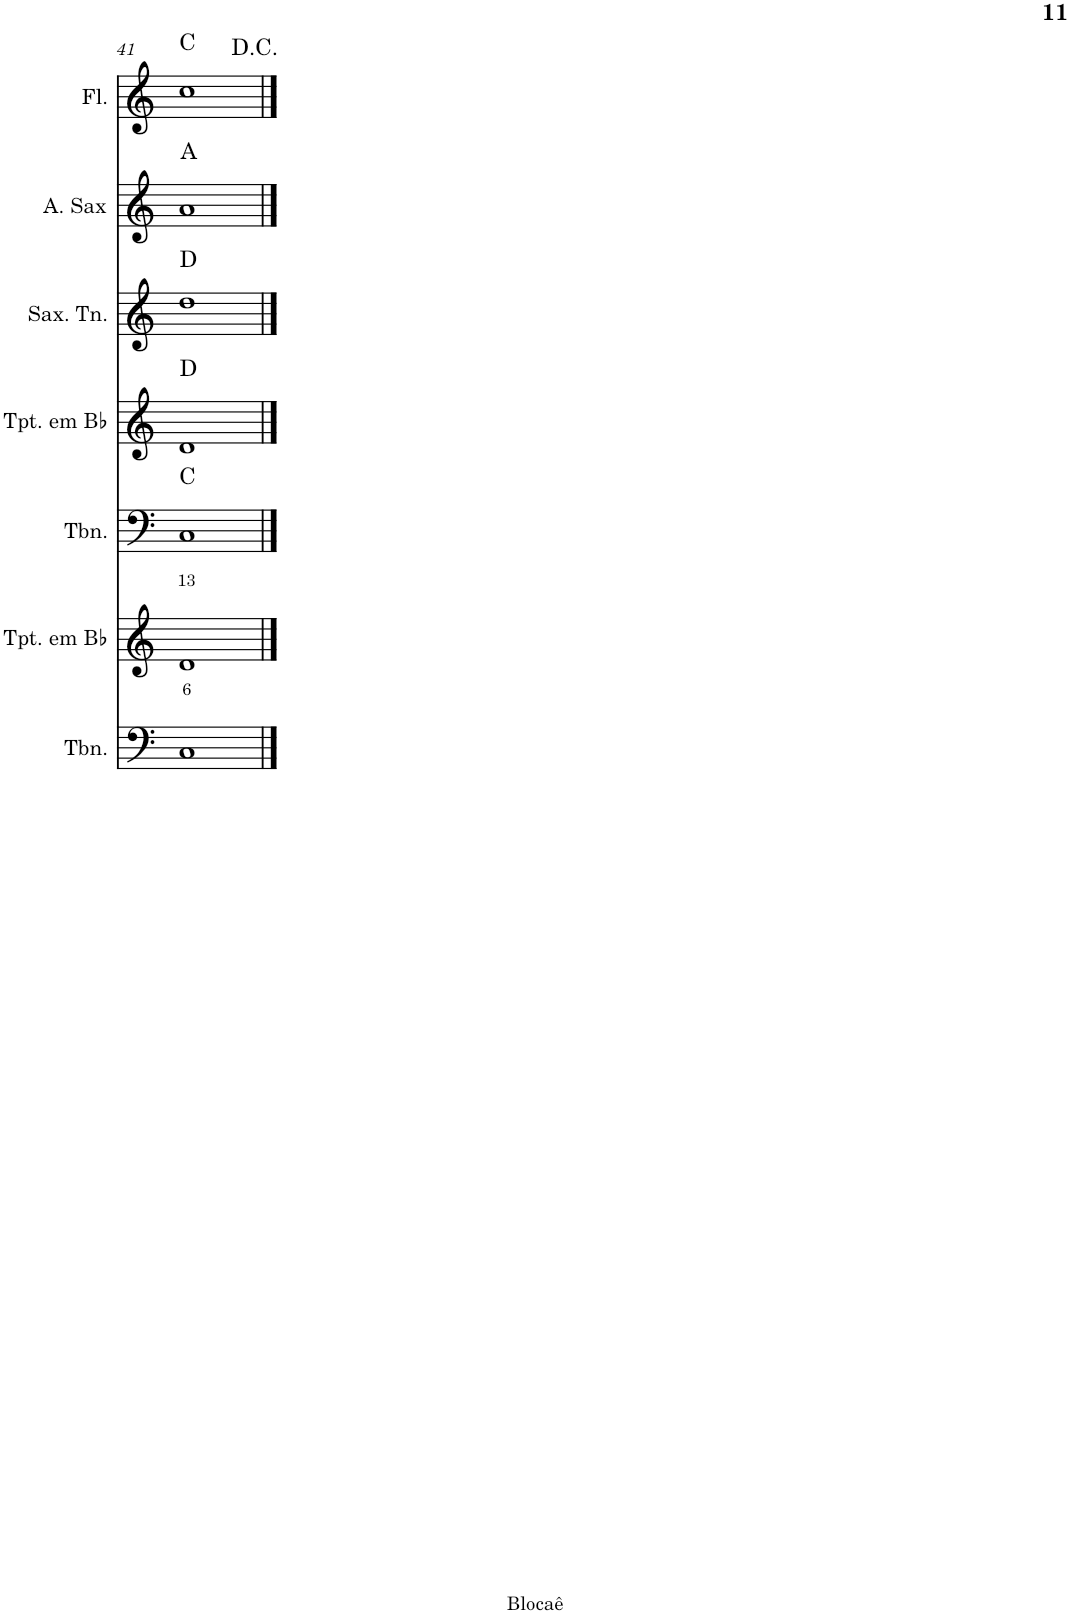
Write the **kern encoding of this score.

**kern	**kern	**kern	**harte	**kern	**harte	**kern	**harte	**kern	**harte	**kern	**harte
*part7	*part6	*part5	*part5	*part4	*part4	*part3	*part3	*part2	*part2	*part1	*part1
*staff7	*staff6	*staff5	*	*staff4	*	*staff3	*	*staff2	*	*staff1	*
*I"Trombone	*I"Trompete em Bb	*I"Trombone	*	*I"Trompete em Bb	*	*I"Saxofone Tenor	*	*I"Saxofone Alto	*	*I"Flauta Transversal	*
*I'Tbn.	*I'Tpt. em Bb	*I'Tbn.	*	*I'Tpt. em Bb	*	*I'Sax. Tn.	*	*	*	*I'Fl.	*
!!LO:PB:g=z
*clefF4	*clefG2	*clefF4	*	*clefG2	*	*clefG2	*	*clefG2	*	*clefG2	*
*	*Trd1c2	*	*	*Trd1c2	*	*Trd8c14	*	*Trd5c9	*	*	*
*k[]	*k[]	*k[]	*	*k[]	*	*k[]	*	*k[]	*	*k[]	*
*M4/4	*M4/4	*M4/4	*	*M4/4	*	*M4/4	*	*M4/4	*	*M4/4	*
=41	=41	=41	=41	=41	=41	=41	=41	=41	=41	=41	=41
1C	1d	1C	C:maj	1d	D:maj	1dd	D:maj	1a	A:maj	1cc	C:maj
==	==	==	==	==	==	==	==	==	==	==	==
*-	*-	*-	*-	*-	*-	*-	*-	*-	*-	*-	*-
